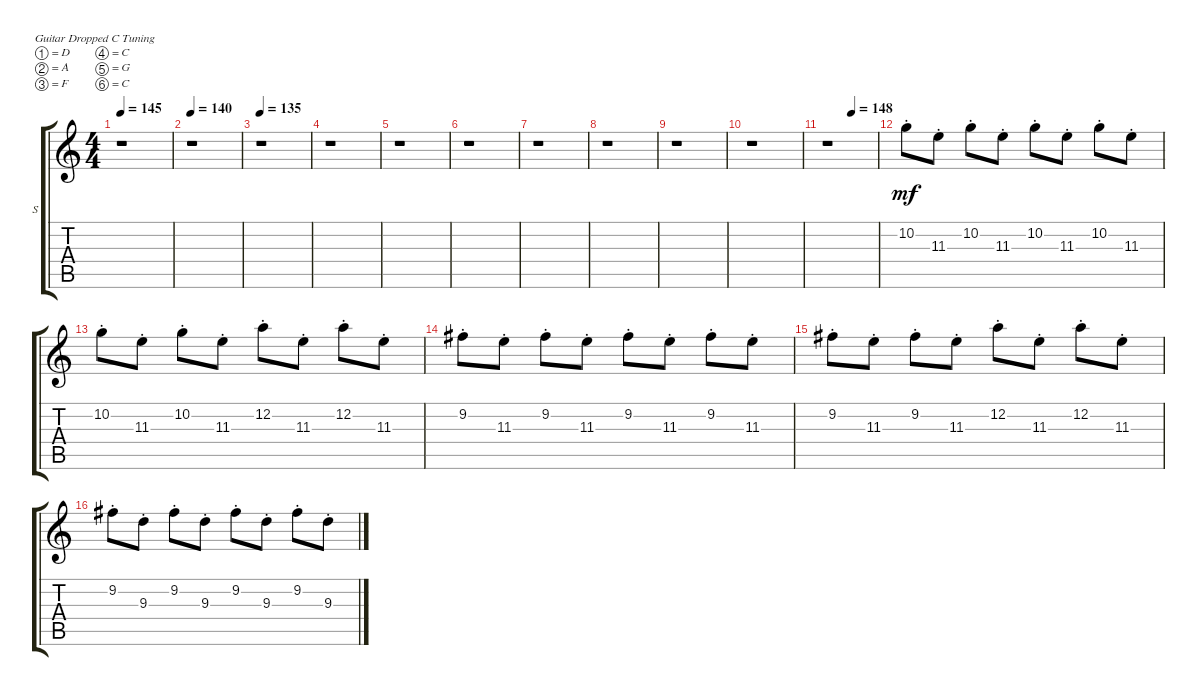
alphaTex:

\defaultSystemsLayout 4
\bracketExtendMode groupsimilarinstruments
\firstSystemTrackNameOrientation horizontal
\otherSystemsTrackNameOrientation horizontal
\track ("Synth ll" "S") {instrument acousticguitarsteel}
\staff {score tabs}
\tuning (D4 A3 F3 C3 G2 C2)
\ts (4 4)
\tempo 145
\clef g2
\scale
1.11728
\ks c
r.1{dy fff} |
\tempo 140
\scale
0.960908 r.1 |
\tempo 135
\scale
0.960908 r.1 |
\scale
0.960908 r.1 |
\scale
1.11728 r.1 |
\scale
0.960908 r.1 |
\scale
0.960908 r.1 |
\scale
0.960908 r.1 |
\scale
1.11728 r.1 |
\scale
0.960908 r.1 |
\tempo (148 0.5)
\scale
0.960908 r.1 |
\scale
0.960908 10.2{st}.8{dy mf} 11.3{st}.8 10.2{st}.8 11.3{st}.8 10.2{st}.8 11.3{st}.8 10.2{st}.8 11.3{st}.8 |
\scale
1.11728 10.2{st}.8 11.3{st}.8 10.2{st}.8 11.3{st}.8 12.2{st}.8 11.3{st}.8 12.2{st}.8 11.3{st}.8 |
\scale
0.960908 9.2{st}.8 11.3{st}.8 9.2{st}.8 11.3{st}.8 9.2{st}.8 11.3{st}.8 9.2{st}.8 11.3{st}.8 |
\scale
0.960908 9.2{st}.8 11.3{st}.8 9.2{st}.8 11.3{st}.8 12.2{st}.8 11.3{st}.8 12.2{st}.8 11.3{st}.8 |
\scale
0.960908 9.2{st}.8 9.3{st}.8 9.2{st}.8 9.3{st}.8 9.2{st}.8 9.3{st}.8 9.2{st}.8 9.3{st}.8
